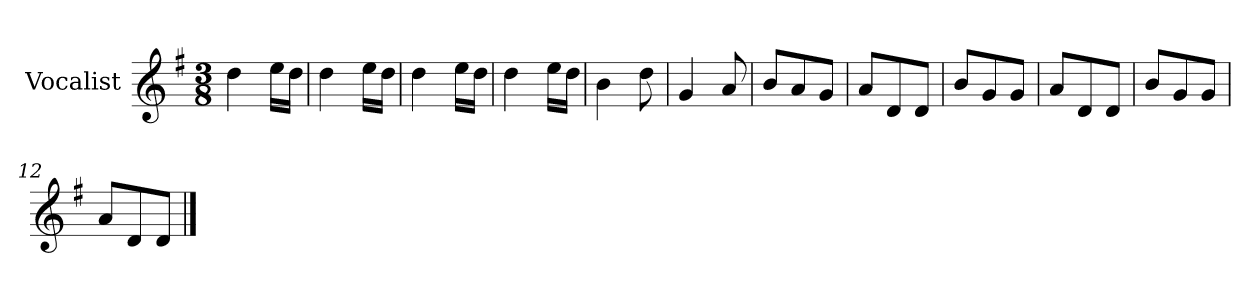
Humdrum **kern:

**kern
*part1
*staff1
*I"Vocalist
*k[f#]
*G:
*M3/8
=1
4dd
16eeLL
16ddJJ
=2
4dd
16eeLL
16ddJJ
=3
4dd
16eeLL
16ddJJ
=4
4dd
16eeLL
16ddJJ
=5
4b
8dd
=6
4g
8a
=7
8bL
8a
8gJ
=8
8aL
8d
8dJ
=9
8bL
8g
8gJ
=10
8aL
8d
8dJ
=11
8bL
8g
8gJ
=12
8aL
8d
8dJ
==
*-
